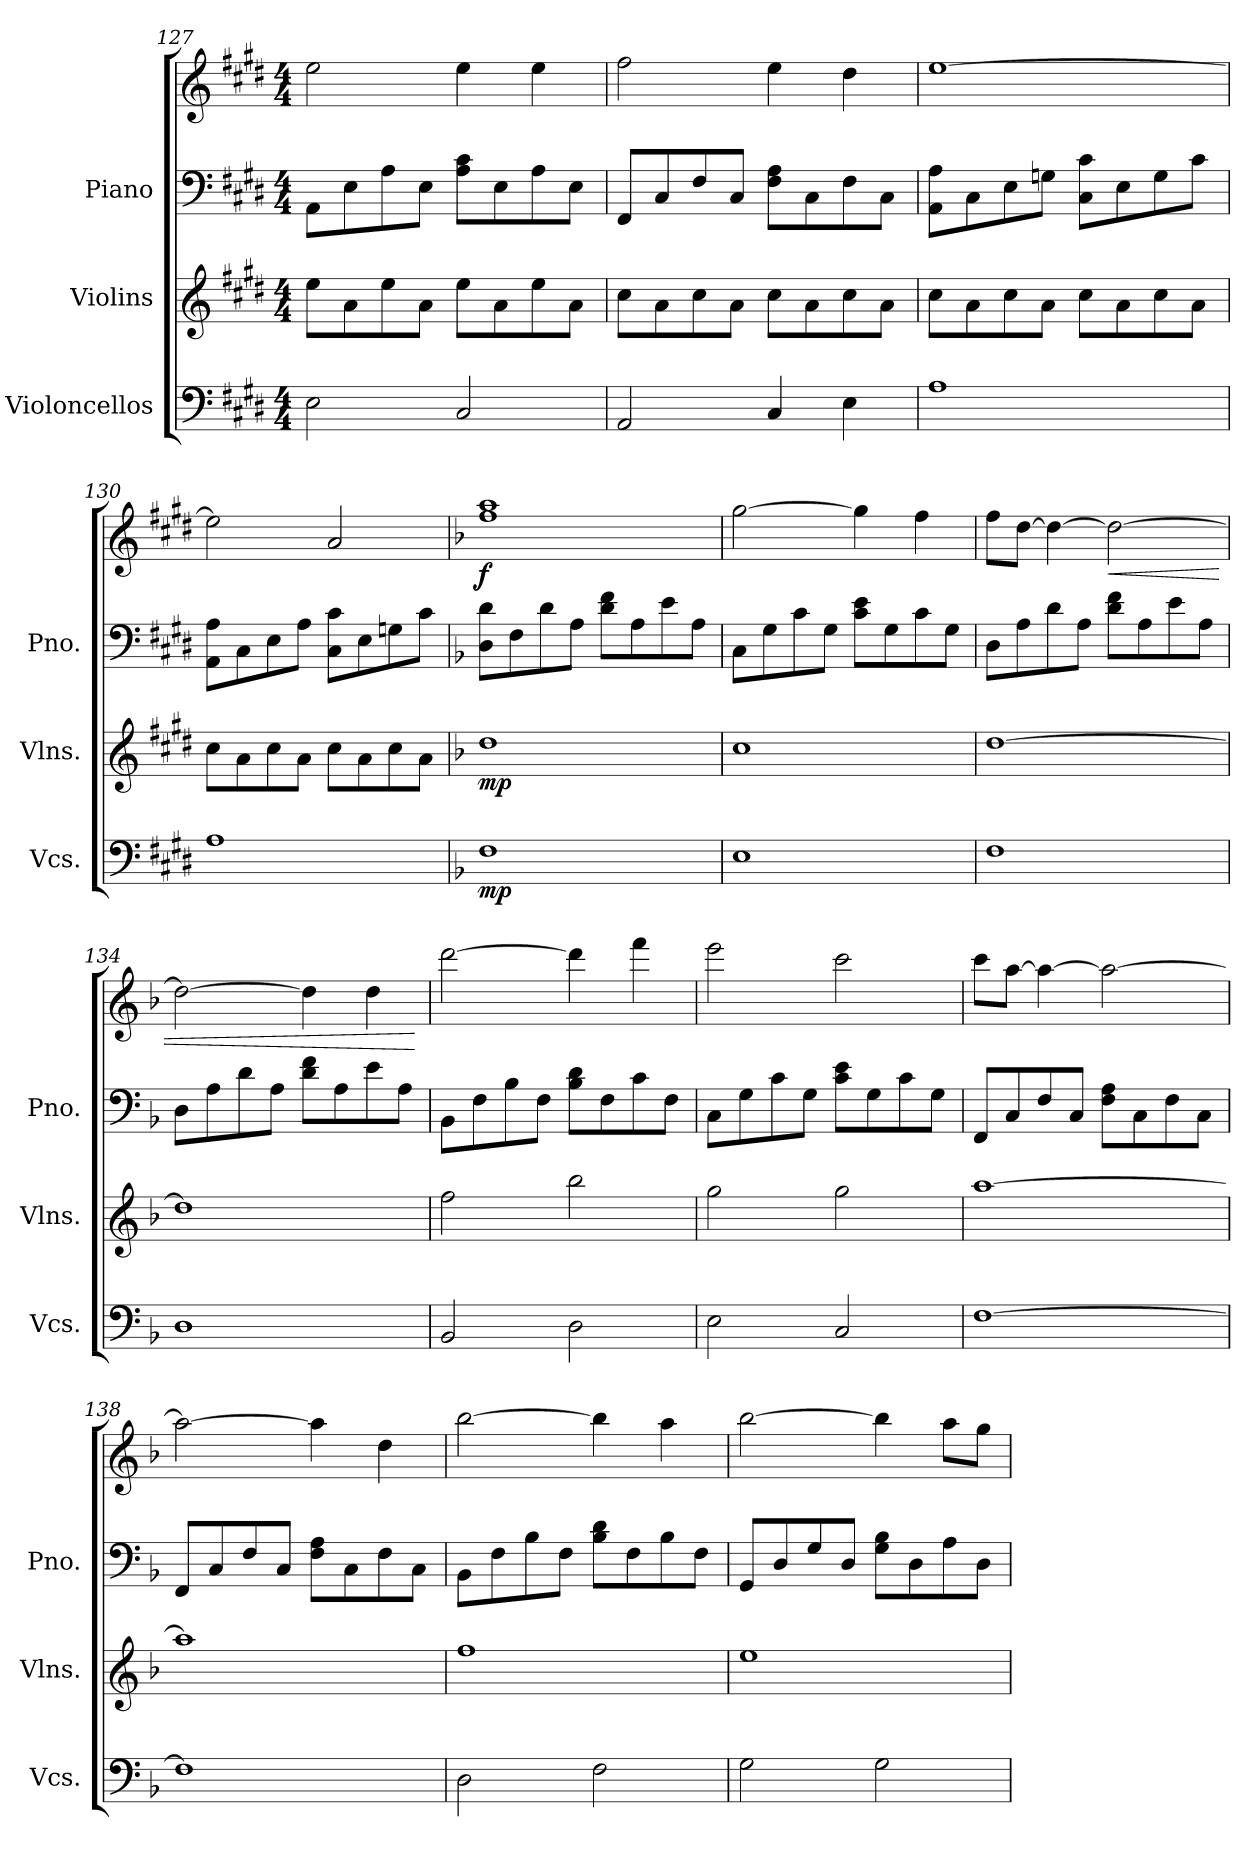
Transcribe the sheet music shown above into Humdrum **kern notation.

**kern	**dynam	**kern	**dynam	**kern	**kern	**dynam
*part3	*part3	*part2	*part2	*part1	*part1	*part1
*staff4	*staff4	*staff3	*staff3	*staff2	*staff1	*staff1/2
*I"Violoncellos	*	*I"Violins	*	*I"Piano	*	*
*I'Vcs.	*	*I'Vlns.	*	*I'Pno.	*	*
*clefF4	*	*clefG2	*	*clefF4	*clefG2	*
*k[f#c#g#d#]	*	*k[f#c#g#d#]	*	*k[f#c#g#d#]	*k[f#c#g#d#]	*
*M4/4	*	*M4/4	*	*M4/4	*M4/4	*
=127	=127	=127	=127	=127	=127	=127
2E\	.	8ee\L	.	8AA\L	2ee\	.
.	.	8a\	.	8E\	.	.
.	.	8ee\	.	8A\	.	.
.	.	8a\J	.	8E\J	.	.
2C#/	.	8ee\L	.	8A\ 8c#\L	4ee\	.
.	.	8a\	.	8E\	.	.
.	.	8ee\	.	8A\	4ee\	.
.	.	8a\J	.	8E\J	.	.
!!LO:PB:g=z
=128	=128	=128	=128	=128	=128	=128
2AA/	.	8cc#\L	.	8FF#/L	2ff#\	.
.	.	8a\	.	8C#/	.	.
.	.	8cc#\	.	8F#/	.	.
.	.	8a\J	.	8C#/J	.	.
4C#/	.	8cc#\L	.	8F#\ 8A\L	4ee\	.
.	.	8a\	.	8C#\	.	.
4E\	.	8cc#\	.	8F#\	4dd#\	.
.	.	8a\J	.	8C#\J	.	.
=129	=129	=129	=129	=129	=129	=129
1A	.	8cc#\L	.	8AA\ 8A\L	[1ee	.
.	.	8a\	.	8C#\	.	.
.	.	8cc#\	.	8E\	.	.
.	.	8a\J	.	8Gn\J	.	.
.	.	8cc#\L	.	8C#\ 8c#\L	.	.
.	.	8a\	.	8E\	.	.
.	.	8cc#\	.	8G\	.	.
.	.	8a\J	.	8c#\J	.	.
=130	=130	=130	=130	=130	=130	=130
1A	.	8cc#\L	.	8AA\ 8A\L	2ee\]	.
.	.	8a\	.	8C#\	.	.
.	.	8cc#\	.	8E\	.	.
.	.	8a\J	.	8A\J	.	.
.	.	8cc#\L	.	8C#\ 8c#\L	2a/	.
.	.	8a\	.	8E\	.	.
.	.	8cc#\	.	8Gn\	.	.
.	.	8a\J	.	8c#\J	.	.
=131	=131	=131	=131	=131	=131	=131
*k[b-]	*	*k[b-]	*	*k[b-]	*k[b-]	*
!	!LO:DY:b	!	!LO:DY:b	!	!	!LO:DY:b
1F	mp	1dd	mp	8D\ 8d\L	1ff 1aa	f
.	.	.	.	8F\	.	.
.	.	.	.	8d\	.	.
.	.	.	.	8A\J	.	.
.	.	.	.	8d\ 8f\L	.	.
.	.	.	.	8A\	.	.
.	.	.	.	8e\	.	.
.	.	.	.	8A\J	.	.
=132	=132	=132	=132	=132	=132	=132
1E	.	1cc	.	8C\L	[2gg\	.
.	.	.	.	8G\	.	.
.	.	.	.	8c\	.	.
.	.	.	.	8G\J	.	.
.	.	.	.	8c\ 8e\L	4gg\]	.
.	.	.	.	8G\	.	.
.	.	.	.	8c\	4ff\	.
.	.	.	.	8G\J	.	.
=133	=133	=133	=133	=133	=133	=133
1F	.	[1dd	.	8D\L	8ff\L	.
.	.	.	.	8A\	[8dd\J	.
.	.	.	.	8d\	4dd\_	.
.	.	.	.	8A\J	.	.
!	!	!	!	!	!	!LO:HP:b
.	.	.	.	8d\ 8f\L	2dd\_	<
.	.	.	.	8A\	.	.
.	.	.	.	8e\	.	.
.	.	.	.	8A\J	.	.
!!LO:LB:g=z
=134	=134	=134	=134	=134	=134	=134
1D	.	1dd]	.	8D\L	2dd\_	.
.	.	.	.	8A\	.	.
.	.	.	.	8d\	.	.
.	.	.	.	8A\J	.	.
.	.	.	.	8d\ 8f\L	4dd\]	.
.	.	.	.	8A\	.	.
.	.	.	.	8e\	4dd\	.
.	.	.	.	8A\J	.	.
.	.	.	.	.	.	[
=135	=135	=135	=135	=135	=135	=135
2BB-/	.	2ff\	.	8BB-\L	[2ddd\	.
.	.	.	.	8F\	.	.
.	.	.	.	8B-\	.	.
.	.	.	.	8F\J	.	.
2D\	.	2bb-\	.	8B-\ 8d\L	4ddd\]	.
.	.	.	.	8F\	.	.
.	.	.	.	8c\	4fff\	.
.	.	.	.	8F\J	.	.
=136	=136	=136	=136	=136	=136	=136
2E\	.	2gg\	.	8C\L	2eee\	.
.	.	.	.	8G\	.	.
.	.	.	.	8c\	.	.
.	.	.	.	8G\J	.	.
2C/	.	2gg\	.	8c\ 8e\L	2ccc\	.
.	.	.	.	8G\	.	.
.	.	.	.	8c\	.	.
.	.	.	.	8G\J	.	.
=137	=137	=137	=137	=137	=137	=137
[1F	.	[1aa	.	8FF/L	8ccc\L	.
.	.	.	.	8C/	[8aa\J	.
.	.	.	.	8F/	4aa\_	.
.	.	.	.	8C/J	.	.
.	.	.	.	8F\ 8A\L	2aa\_	.
.	.	.	.	8C\	.	.
.	.	.	.	8F\	.	.
.	.	.	.	8C\J	.	.
=138	=138	=138	=138	=138	=138	=138
1F]	.	1aa]	.	8FF/L	2aa\_	.
.	.	.	.	8C/	.	.
.	.	.	.	8F/	.	.
.	.	.	.	8C/J	.	.
.	.	.	.	8F\ 8A\L	4aa\]	.
.	.	.	.	8C\	.	.
.	.	.	.	8F\	4dd\	.
.	.	.	.	8C\J	.	.
=139	=139	=139	=139	=139	=139	=139
2D\	.	1ff	.	8BB-\L	[2bb-\	.
.	.	.	.	8F\	.	.
.	.	.	.	8B-\	.	.
.	.	.	.	8F\J	.	.
2F\	.	.	.	8B-\ 8d\L	4bb-\]	.
.	.	.	.	8F\	.	.
.	.	.	.	8B-\	4aa\	.
.	.	.	.	8F\J	.	.
!!LO:LB:g=z
=140	=140	=140	=140	=140	=140	=140
2G\	.	1ee	.	8GG/L	[2bb-\	.
.	.	.	.	8D/	.	.
.	.	.	.	8G/	.	.
.	.	.	.	8D/J	.	.
2G\	.	.	.	8G\ 8B-\L	4bb-\]	.
.	.	.	.	8D\	.	.
.	.	.	.	8A\	8aa\L	.
.	.	.	.	8D\J	8gg\J	.
=	=	=	=	=	=	=
*-	*-	*-	*-	*-	*-	*-
